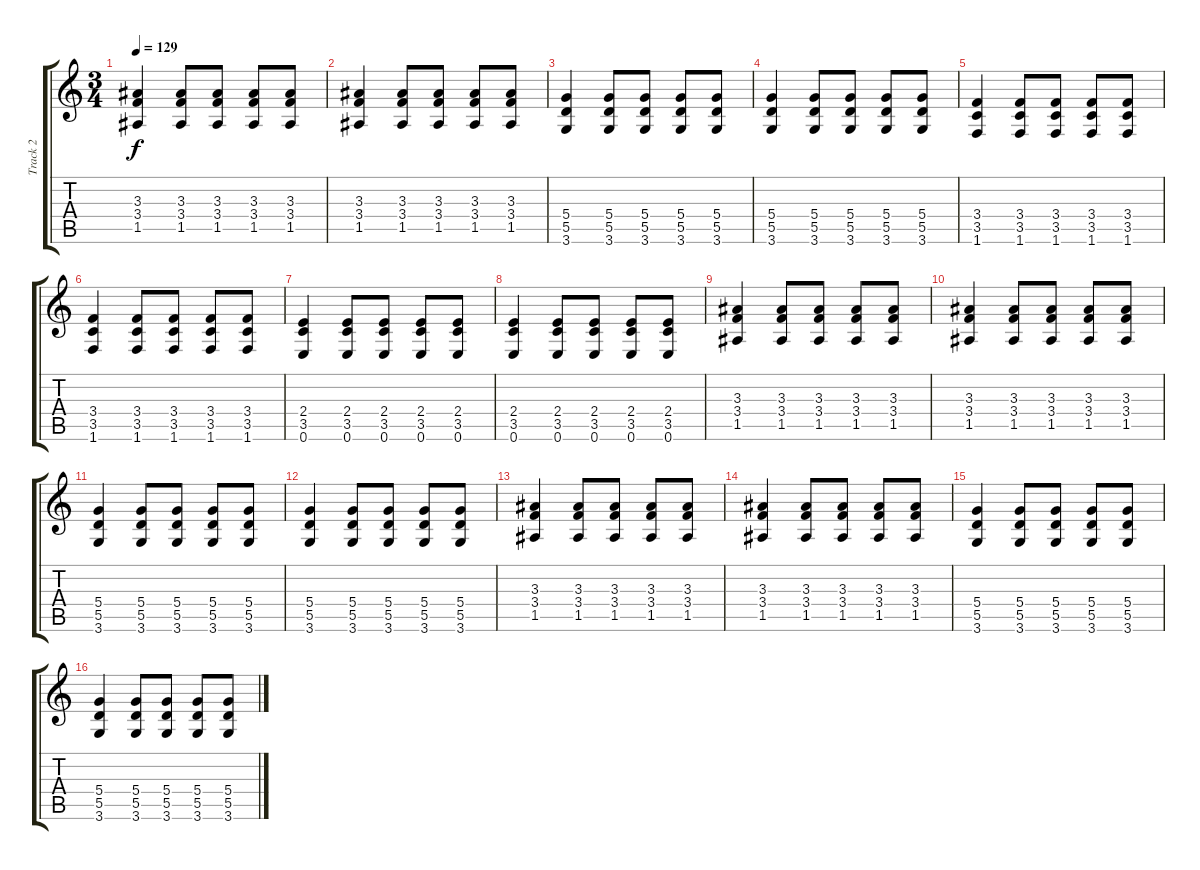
\track ("Track 2" "Track 2") {instrument acousticguitarsteel}
\staff {score tabs}
\tuning (E4 B3 G3 D3 A2 E2) {hide}
\ts (3 4)
\tempo 129
\clef g2
\ks c
(3.3 3.4 1.5).4{dy f} (3.3 3.4 1.5).8 (3.3 3.4 1.5).8 (3.3 3.4 1.5).8 (3.3 3.4 1.5).8 |
(3.3 3.4 1.5).4 (3.3 3.4 1.5).8 (3.3 3.4 1.5).8 (3.3 3.4 1.5).8 (3.3 3.4 1.5).8 |
(5.4 5.5 3.6).4 (5.4 5.5 3.6).8 (5.4 5.5 3.6).8 (5.4 5.5 3.6).8 (5.4 5.5 3.6).8 |
(5.4 5.5 3.6).4 (5.4 5.5 3.6).8 (5.4 5.5 3.6).8 (5.4 5.5 3.6).8 (5.4 5.5 3.6).8 |
(3.4 3.5 1.6).4 (3.4 3.5 1.6).8 (3.4 3.5 1.6).8 (3.4 3.5 1.6).8 (3.4 3.5 1.6).8 |
(3.4 3.5 1.6).4 (3.4 3.5 1.6).8 (3.4 3.5 1.6).8 (3.4 3.5 1.6).8 (3.4 3.5 1.6).8 |
(2.4 3.5 0.6).4 (2.4 3.5 0.6).8 (2.4 3.5 0.6).8 (2.4 3.5 0.6).8 (2.4 3.5 0.6).8 |
(2.4 3.5 0.6).4 (2.4 3.5 0.6).8 (2.4 3.5 0.6).8 (2.4 3.5 0.6).8 (2.4 3.5 0.6).8 |
(3.3 3.4 1.5).4 (3.3 3.4 1.5).8 (3.3 3.4 1.5).8 (3.3 3.4 1.5).8 (3.3 3.4 1.5).8 |
(3.3 3.4 1.5).4 (3.3 3.4 1.5).8 (3.3 3.4 1.5).8 (3.3 3.4 1.5).8 (3.3 3.4 1.5).8 |
(5.4 5.5 3.6).4 (5.4 5.5 3.6).8 (5.4 5.5 3.6).8 (5.4 5.5 3.6).8 (5.4 5.5 3.6).8 |
(5.4 5.5 3.6).4 (5.4 5.5 3.6).8 (5.4 5.5 3.6).8 (5.4 5.5 3.6).8 (5.4 5.5 3.6).8 |
(3.3 3.4 1.5).4 (3.3 3.4 1.5).8 (3.3 3.4 1.5).8 (3.3 3.4 1.5).8 (3.3 3.4 1.5).8 |
(3.3 3.4 1.5).4 (3.3 3.4 1.5).8 (3.3 3.4 1.5).8 (3.3 3.4 1.5).8 (3.3 3.4 1.5).8 |
(5.4 5.5 3.6).4 (5.4 5.5 3.6).8 (5.4 5.5 3.6).8 (5.4 5.5 3.6).8 (5.4 5.5 3.6).8 |
(5.4 5.5 3.6).4 (5.4 5.5 3.6).8 (5.4 5.5 3.6).8 (5.4 5.5 3.6).8 (5.4 5.5 3.6).8
